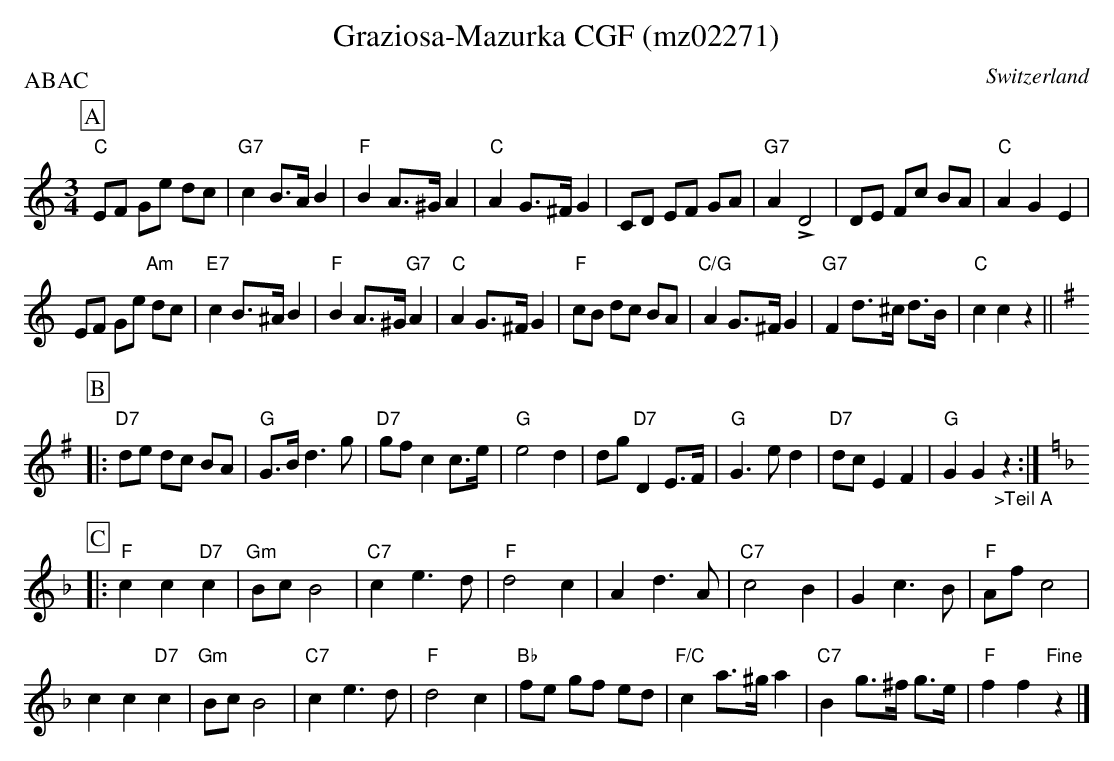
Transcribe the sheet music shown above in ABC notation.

X:1
T:Graziosa-Mazurka CGF (mz02271)
O:Switzerland
P:ABAC
M:3/4
L:1/8
K:C major
[P:A] "C"EF Ge dc | "G7"c2B>AB2 | "F"B2A>^GA2 | "C"A2G>^FG2 | CD EF GA | "G7"A2!>!D4 | DE Fc BA | "C"A2G2E2 |
EF Ge "Am"dc | "E7"c2 B>^AB2 | "F"B2 A>^G"G7"A2 | "C"A2G>^FG2 |  "F"cB dc BA | "C/G"A2 G>^FG2 | "G7"F2 d>^c d>B | "C"c2c2z2 || [K:G]
[P:B] |: "D7"de dc BA | "G"G>Bd3g | "D7"gf c2 c>e | "G"e4d2 | dg "D7"D2E>F | "G"G3ed2 | "D7"dc E2F2 | "G"G2G2"_>Teil A"z2 :| [K:F]
[P:C] |: "F"c2c2"D7"c2 | "Gm"BcB4 | "C7"c2e3d |  "F"d4c2 | A2d3A | "C7"c4B2 | G2c3B | "F"Afc4 |
c2c2"D7"c2 | "Gm"BcB4 | "C7"c2e3d | "F"d4c2 | "Bb"fe gf ed | "F/C"c2 a>^ga2 | "C7"B2 g>^f g>e | "F"f2f2"Fine"z2 |]
